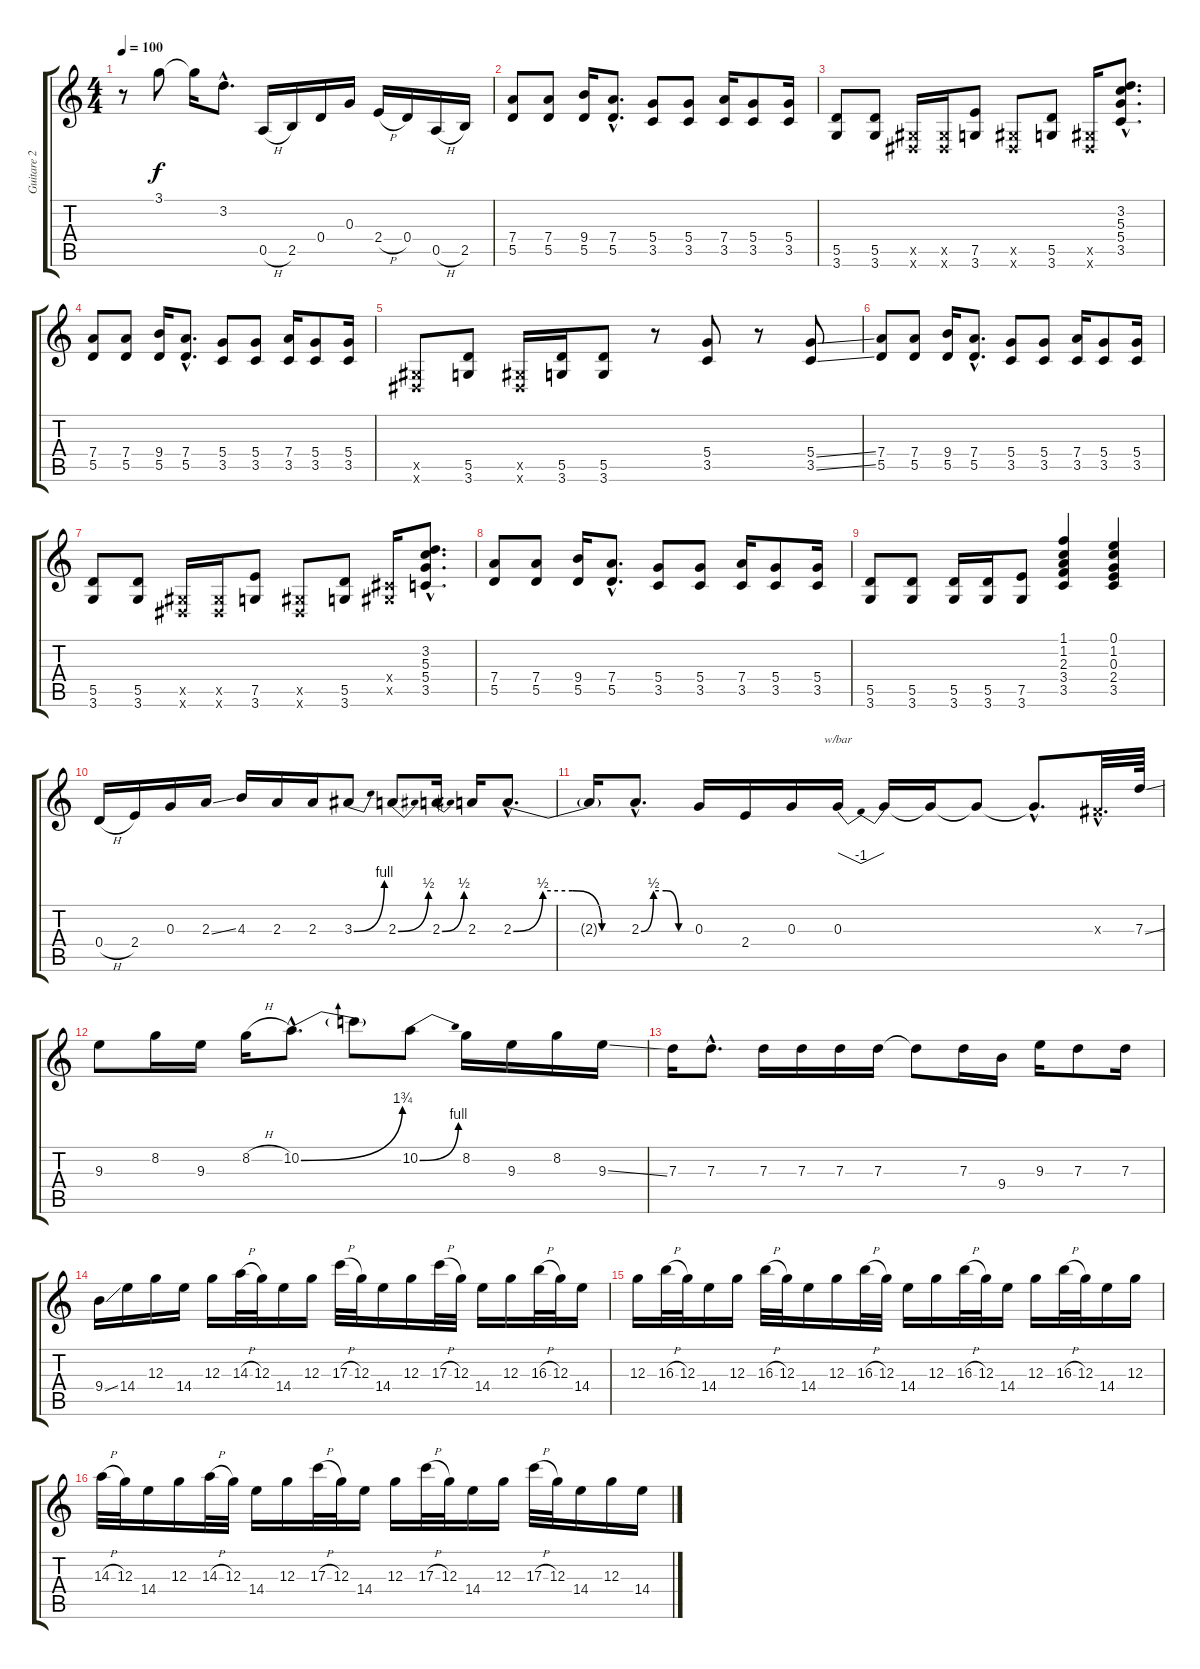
\track ("Guitare 2" "Guitare 2") {instrument overdrivenguitar}
\staff {score tabs}
\tuning (E4 B3 G3 D3 A2 E2) {hide}
\ts (4 4)
\tempo 100
\clef g2
\ks c
r.8{dy f} 3.1.8 3.1{t}.16 3.2{hac}.8{d} 0.5{h}.16 2.5.16 0.4.16 0.3.16 2.4{h}.16 0.4.16 0.5{h}.16 2.5.16 |
(7.4 5.5).8 (7.4 5.5).8 (9.4 5.5).16 (7.4{hac} 5.5{hac}).8{d} (5.4 3.5).8 (5.4 3.5).8 (7.4 3.5).16 (5.4 3.5).8 (5.4 3.5).16 |
(5.5 3.6).8 (5.5 3.6).8 (-1.5{x} -1.6{x}).16 (-1.5{x} -1.6{x}).16 (7.5 3.6).8 (-1.5{x} -1.6{x}).8 (5.5 3.6).8 (-1.5{x} -1.6{x}).16 (3.2{hac} 5.3{hac} 5.4{hac} 3.5{hac}).8{d} |
(7.4 5.5).8 (7.4 5.5).8 (9.4 5.5).16 (7.4{hac} 5.5{hac}).8{d} (5.4 3.5).8 (5.4 3.5).8 (7.4 3.5).16 (5.4 3.5).8 (5.4 3.5).16 |
(-1.5{x} -1.6{x}).8 (5.5 3.6).8 (-1.5{x} -1.6{x}).16 (5.5 3.6).16 (5.5 3.6).8 r.8 (5.4 3.5).8 r.8 (5.4{ss} 3.5{ss}).8 |
(7.4 5.5).8 (7.4 5.5).8 (9.4 5.5).16 (7.4{hac} 5.5{hac}).8{d} (5.4 3.5).8 (5.4 3.5).8 (7.4 3.5).16 (5.4 3.5).8 (5.4 3.5).16 |
(5.5 3.6).8 (5.5 3.6).8 (-1.5{x} -1.6{x}).16 (-1.5{x} -1.6{x}).16 (7.5 3.6).8 (-1.5{x} -1.6{x}).8 (5.5 3.6).8 (-1.4{x} -1.5{x}).16 (3.2{hac} 5.3{hac} 5.4{hac} 3.5{hac}).8{d} |
(7.4 5.5).8 (7.4 5.5).8 (9.4 5.5).16 (7.4{hac} 5.5{hac}).8{d} (5.4 3.5).8 (5.4 3.5).8 (7.4 3.5).16 (5.4 3.5).8 (5.4 3.5).16 |
(5.5 3.6).8 (5.5 3.6).8 (5.5 3.6).16 (5.5 3.6).16 (7.5 3.6).8 (1.1 1.2 2.3 3.4 3.5).4 (0.1 1.2 0.3 2.4 3.5).4 |
0.4{h}.16 2.4.16 0.3.16 2.3{ss}.16 4.3.16 2.3.16 2.3.16 3.3{be (bend 0 0 60 4)}.8 2.3{be (bend 0 0 60 2)}.8 2.3{be (bend 0 0 60 2)}.16 2.3.16 2.3{be (custom 0 0 15 2 30 2 45 0 60 0) hac}.8{d} |
2.3{t}.16 2.3{be (custom 0 0 15 2 30 2 45 0 60 0) hac}.8{d} 0.3.16 2.4.16 0.3.16 0.3.16{tbe (dip default 0 0 30 -4 60 0)} 0.3{t}.16 0.3{t}.16 0.3{t}.8 0.3{hac t}.8{d} -1.3{hac x}.32{d} 7.3{ss}.64 |
9.3.8 8.2.16 9.3.16 8.2{h}.16 10.2{be (bend 0 0 60 7) hac}.8{d} 10.2{t}.8 10.2{be (bend 0 0 60 4)}.8 8.2.16 9.3.16 8.2.16 9.3{ss}.16 |
7.3.16 7.3{hac}.8{d} 7.3.16 7.3.16 7.3.16 7.3.16 7.3{t}.8 7.3.16 9.4.16 9.3.16 7.3.8 7.3.16 |
9.4{ss}.16 14.4.16 12.3.16 14.4.16 12.3.16 14.3{h}.32 12.3.32 14.4.16 12.3.16 17.3{h}.32 12.3.32 14.4.16 12.3.16 17.3{h}.32 12.3.32 14.4.16 12.3.16 16.3{h}.32 12.3.32 14.4.16 |
12.3.16 16.3{h}.32 12.3.32 14.4.16 12.3.16 16.3{h}.32 12.3.32 14.4.16 12.3.16 16.3{h}.32 12.3.32 14.4.16 12.3.16 16.3{h}.32 12.3.32 14.4.16 12.3.16 16.3{h}.32 12.3.32 14.4.16 12.3.16 |
14.3{h}.32 12.3.32 14.4.16 12.3.16 14.3{h}.32 12.3.32 14.4.16 12.3.16 17.3{h}.32 12.3.32 14.4.16 12.3.16 17.3{h}.32 12.3.32 14.4.16 12.3.16 17.3{h}.32 12.3.32 14.4.16 12.3.16 14.4.16
